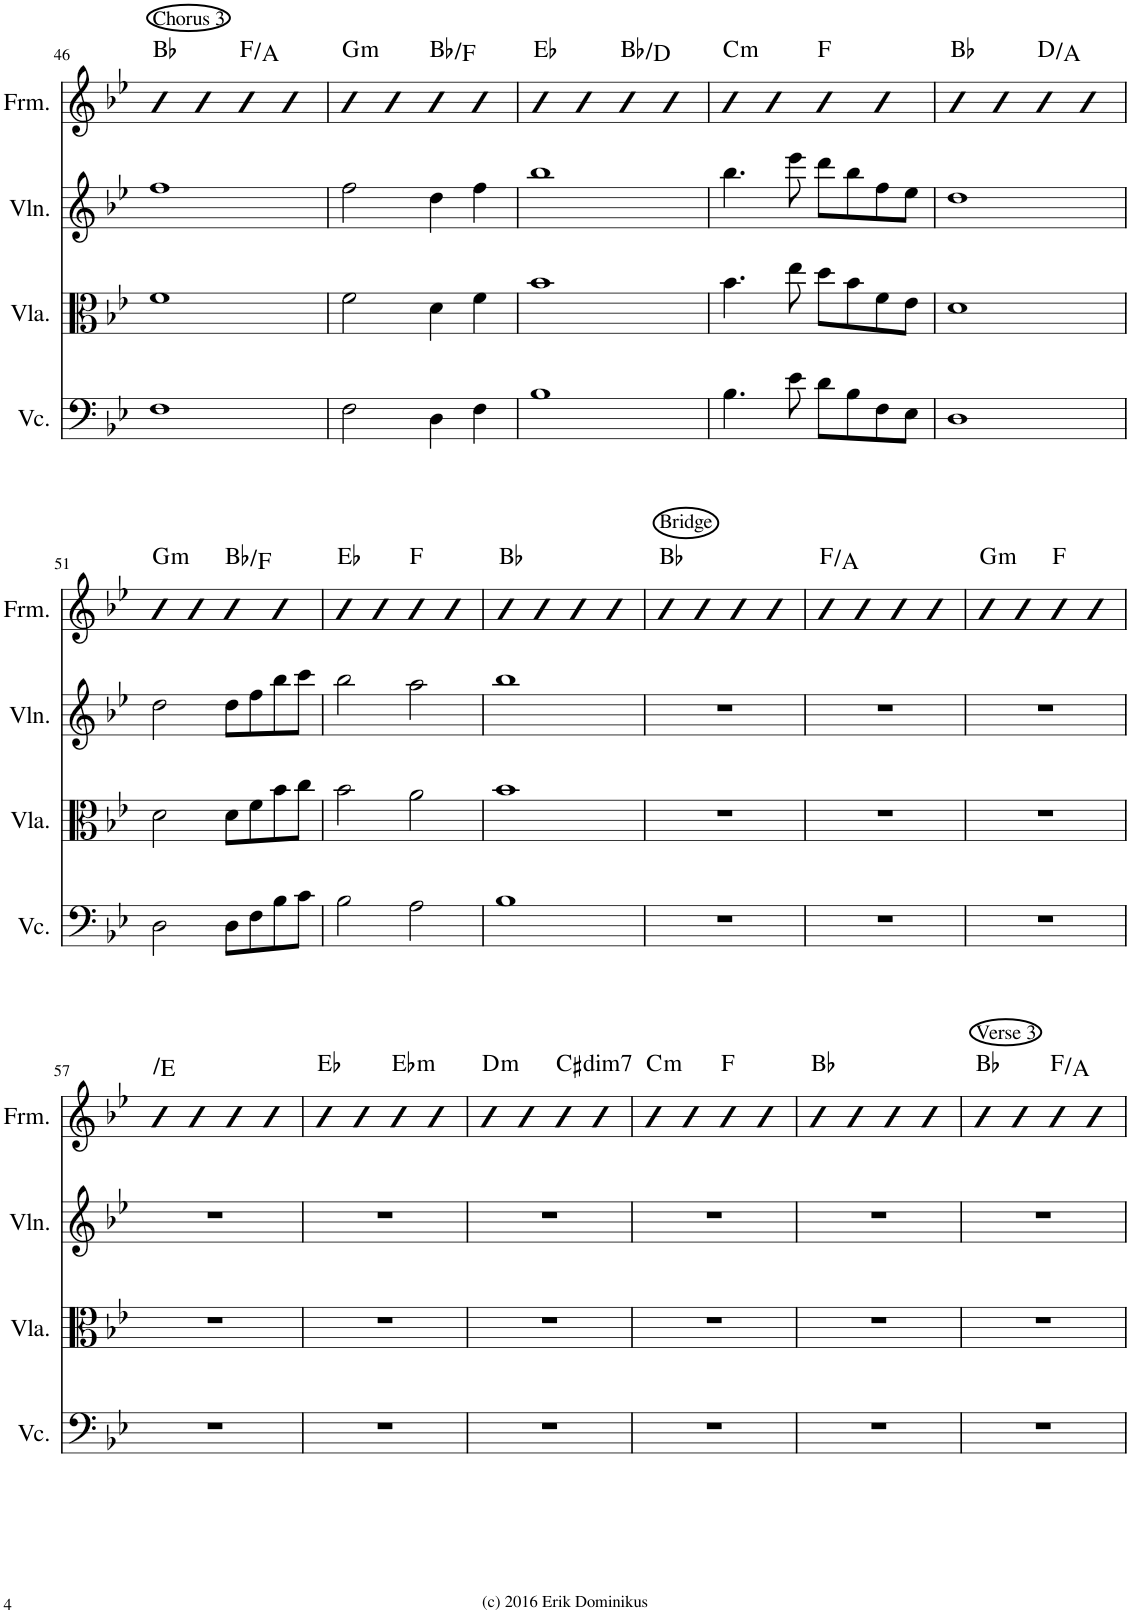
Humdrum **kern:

**kern	**kern	**kern	**kern	**harte
*part4	*part3	*part2	*part1	*part1
*staff4	*staff3	*staff2	*staff1	*
*I"Violoncello	*I"Viola	*I"Violin	*I"Form	*
*I'Vc.	*I'Vla.	*I'Vln.	*I'Frm.	*
!!LO:PB:g=z
*clefF4	*clefC3	*clefG2	*clefG2	*
*k[b-e-]	*k[b-e-]	*k[b-e-]	*k[b-e-]	*
*M4/4	*M4/4	*M4/4	*M4/4	*
=46	=46	=46	=46	=46
!	!	!	!LO:TX:a:t=Chorus 3	!
1F	1f	1ff	4b-	Bb:maj
.	.	.	4b-	.
.	.	.	4b-	F:maj/3
.	.	.	4b-	.
=47	=47	=47	=47	=47
!	!	!	!	!LO:H:kt=m
2F\	2f\	2ff\	4b-	G:min
.	.	.	4b-	.
4D\	4d\	4dd\	4b-	Bb:maj/5
4F\	4f\	4ff\	4b-	.
=48	=48	=48	=48	=48
1B-	1b-	1bb-	4b-	Eb:maj
.	.	.	4b-	.
.	.	.	4b-	Bb:maj/3
.	.	.	4b-	.
=49	=49	=49	=49	=49
!	!	!	!	!LO:H:kt=m
4.B-\	4.b-\	4.bb-\	4b-	C:min
.	.	.	4b-	.
8e-\	8ee-\	8eee-\	.	.
8d\L	8dd\L	8ddd\L	4b-	F:maj
8B-\	8b-\	8bb-\	.	.
8F\	8f\	8ff\	4b-	.
8E-\J	8e-\J	8ee-\J	.	.
=50	=50	=50	=50	=50
1D	1d	1dd	4b-	Bb:maj
.	.	.	4b-	.
.	.	.	4b-	D:maj/5
.	.	.	4b-	.
!!LO:LB:g=z
=51	=51	=51	=51	=51
!	!	!	!	!LO:H:kt=m
2D\	2d\	2dd\	4b-	G:min
.	.	.	4b-	.
8D\L	8d\L	8dd\L	4b-	Bb:maj/5
8F\	8f\	8ff\	.	.
8B-\	8b-\	8bb-\	4b-	.
8c\J	8cc\J	8ccc\J	.	.
=52	=52	=52	=52	=52
2B-\	2b-\	2bb-\	4b-	Eb:maj
.	.	.	4b-	.
2A\	2a\	2aa\	4b-	F:maj
.	.	.	4b-	.
=53	=53	=53	=53	=53
1B-	1b-	1bb-	4b-	Bb:maj
.	.	.	4b-	.
.	.	.	4b-	.
.	.	.	4b-	.
=54	=54	=54	=54	=54
!	!	!	!LO:TX:a:t=Bridge	!
1r	1r	1r	4b-	Bb:maj
.	.	.	4b-	.
.	.	.	4b-	.
.	.	.	4b-	.
=55	=55	=55	=55	=55
1r	1r	1r	4b-	F:maj/3
.	.	.	4b-	.
.	.	.	4b-	.
.	.	.	4b-	.
=56	=56	=56	=56	=56
!	!	!	!	!LO:H:kt=m
1r	1r	1r	4b-	G:min
.	.	.	4b-	.
.	.	.	4b-	F:maj
.	.	.	4b-	.
!!LO:LB:g=z
=57	=57	=57	=57	=57
!	!	!	!	!LO:H:kt=N.C.
1r	1r	1r	4b-	N
.	.	.	4b-	.
.	.	.	4b-	.
.	.	.	4b-	.
=58	=58	=58	=58	=58
1r	1r	1r	4b-	Eb:maj
.	.	.	4b-	.
!	!	!	!	!LO:H:kt=m
.	.	.	4b-	Eb:min
.	.	.	4b-	.
=59	=59	=59	=59	=59
!	!	!	!	!LO:H:kt=m
1r	1r	1r	4b-	D:min
.	.	.	4b-	.
!	!	!	!	!LO:H:kt=dim7
.	.	.	4b-	C#:dim7
.	.	.	4b-	.
=60	=60	=60	=60	=60
!	!	!	!	!LO:H:kt=m
1r	1r	1r	4b-	C:min
.	.	.	4b-	.
.	.	.	4b-	F:maj
.	.	.	4b-	.
=61	=61	=61	=61	=61
1r	1r	1r	4b-	Bb:maj
.	.	.	4b-	.
.	.	.	4b-	.
.	.	.	4b-	.
=62	=62	=62	=62	=62
!	!	!	!LO:TX:a:t=Verse 3	!
1r	1r	1r	4b-	Bb:maj
.	.	.	4b-	.
.	.	.	4b-	F:maj/3
.	.	.	4b-	.
=	=	=	=	=
*-	*-	*-	*-	*-
